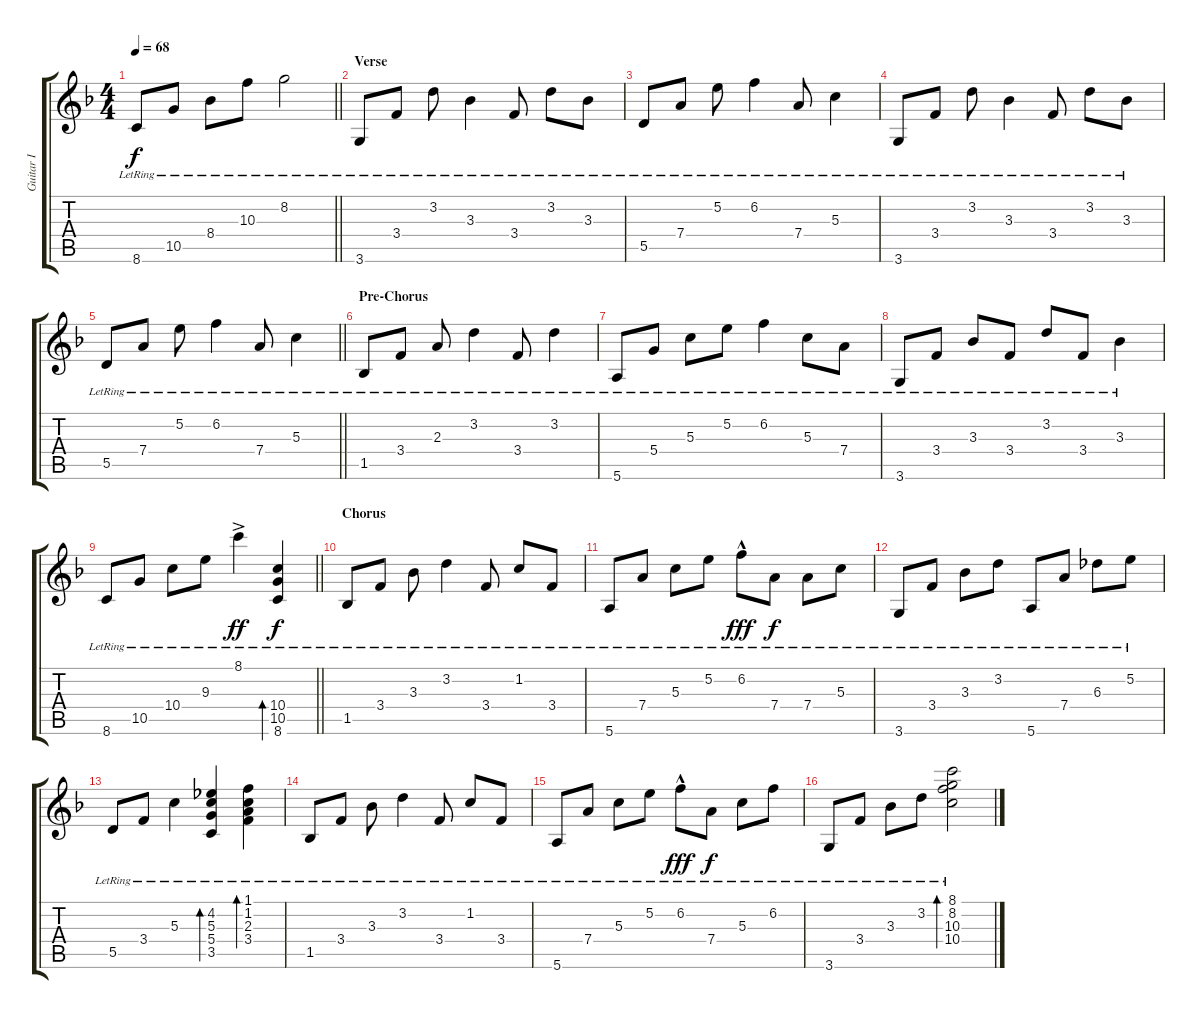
\track ("Guitar I" "Guitar I") {instrument electricguitarclean}
\staff {score tabs}
\tuning (E4 B3 G3 D3 A2 E2) {hide}
\ts (4 4)
\tempo 68
\clef g2
\barLineRight lightlight
\ks f
8.6{lr}.8{dy f} 10.5{lr}.8 8.4{lr}.8 10.3{lr}.8 8.2{lr}.2 |
\section ("" "Verse")
3.6{lr}.8 3.4{lr}.8 3.2{lr}.8 3.3{lr}.4 3.4{lr}.8 3.2{lr}.8 3.3{lr}.8 |
5.5{lr}.8 7.4{lr}.8 5.2{lr}.8 6.2{lr}.4 7.4{lr}.8 5.3{lr}.4 |
3.6{lr}.8 3.4{lr}.8 3.2{lr}.8 3.3{lr}.4 3.4{lr}.8 3.2{lr}.8 3.3{lr}.8 |
\barLineRight lightlight
5.5{lr}.8 7.4{lr}.8 5.2{lr}.8 6.2{lr}.4 7.4{lr}.8 5.3{lr}.4 |
\section ("" "Pre-Chorus")
1.5{lr}.8 3.4{lr}.8 2.3{lr}.8 3.2{lr}.4 3.4{lr}.8 3.2{lr}.4 |
5.6{lr}.8 5.4{lr}.8 5.3{lr}.8 5.2{lr}.8 6.2{lr}.4 5.3{lr}.8 7.4{lr}.8 |
3.6{lr}.8 3.4{lr}.8 3.3{lr}.8 3.4{lr}.8 3.2{lr}.8 3.4{lr}.8 3.3{lr}.4 |
\barLineRight lightlight
8.6{lr}.8 10.5{lr}.8 10.4{lr}.8 9.3{lr}.8 8.1{ac lr}.4{dy ff} (10.4{lr} 10.5{lr} 8.6{lr}).4{bd 60 dy f} |
\section ("" "Chorus")
1.5{lr}.8 3.4{lr}.8 3.3{lr}.8 3.2{lr}.4 3.4{lr}.8 1.2{lr}.8 3.4{lr}.8 |
5.6{lr}.8 7.4{lr}.8 5.3{lr}.8 5.2{lr}.8 6.2{hac lr}.8{dy fff} 7.4{lr}.8{dy f} 7.4{lr}.8 5.3{lr}.8 |
3.6{lr}.8 3.4{lr}.8 3.3{lr}.8 3.2{lr}.8 5.6{lr}.8 7.4{lr}.8 6.3{lr}.8 5.2{lr}.8 |
5.5{lr}.8 3.4{lr}.8 5.3{lr}.4 (4.2{lr} 5.3{lr} 5.4{lr} 3.5{lr}).4{bd 60} (1.1{lr} 1.2{lr} 2.3{lr} 3.4{lr}).4{bd 60} |
1.5{lr}.8 3.4{lr}.8 3.3{lr}.8 3.2{lr}.4 3.4{lr}.8 1.2{lr}.8 3.4{lr}.8 |
5.6{lr}.8 7.4{lr}.8 5.3{lr}.8 5.2{lr}.8 6.2{hac lr}.8{dy fff} 7.4{lr}.8{dy f} 5.3{lr}.8 6.2{lr}.8 |
3.6{lr}.8 3.4{lr}.8 3.3{lr}.8 3.2{lr}.8 (8.1{lr} 8.2{lr} 10.3{lr} 10.4{lr}).2{bd 60}
